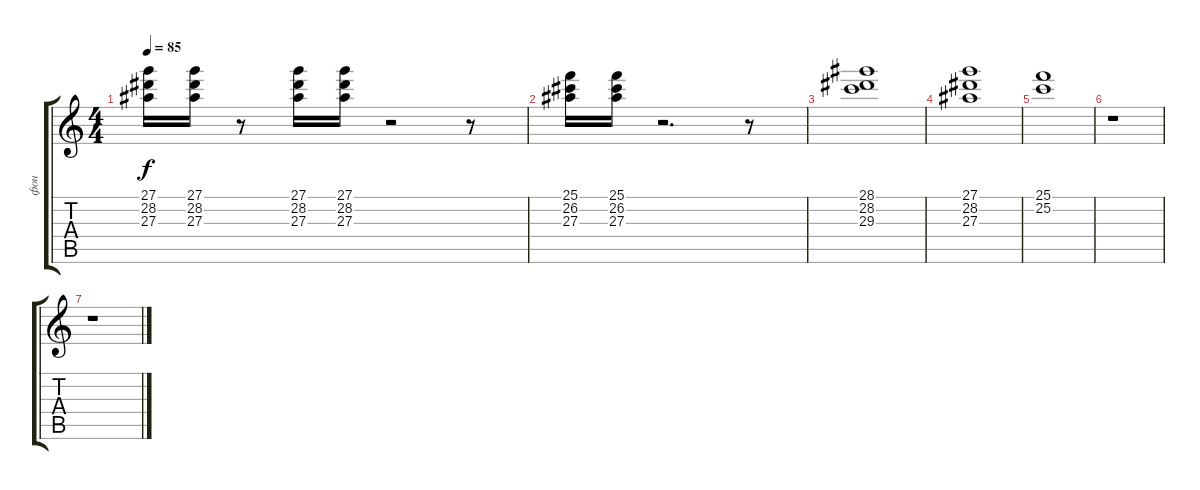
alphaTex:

\track ("фон" "фон") {instrument rockorgan}
\staff {score tabs}
\tuning (E4 B3 G3 D3 A2 E2) {hide}
\ts (4 4)
\tempo 85
\clef g2
\ks c
(27.1 28.2 27.3).16{dy f} (27.1 28.2 27.3).16 r.8 (27.1 28.2 27.3).16 (27.1 28.2 27.3).16 r.2 r.8 |
(25.1 26.2 27.3).16 (25.1 26.2 27.3).16 r.2{d} r.8 |
(28.1 28.2 29.3).1 |
(27.1 28.2 27.3).1 |
(25.1 25.2).1 |
r.1 |
r.1
